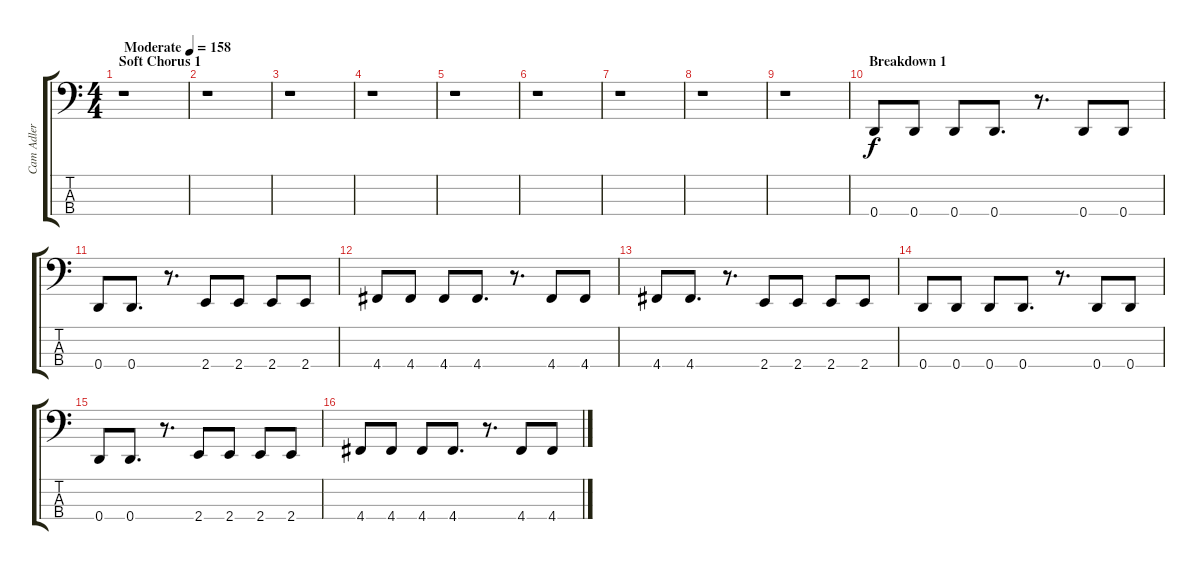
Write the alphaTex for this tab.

\track ("Cam Adler" "Cam Adler") {instrument electricbassfinger}
\staff {score tabs}
\tuning (G2 D2 A1 D1) {hide}
\ts (4 4)
\section ("" "Soft Chorus 1")
\tempo (158 "Moderate")
\clef f4
\ks c
r.1{dy f instrument electricbassfinger} |
r.1 |
r.1 |
r.1 |
r.1 |
r.1 |
r.1 |
r.1 |
r.1 |
\section ("" "Breakdown 1")
0.4.8 0.4.8 0.4.8 0.4.8{d} r.8{d} 0.4.8 0.4.8 |
0.4.8 0.4.8{d} r.8{d} 2.4.8 2.4.8 2.4.8 2.4.8 |
4.4.8 4.4.8 4.4.8 4.4.8{d} r.8{d} 4.4.8 4.4.8 |
4.4.8 4.4.8{d} r.8{d} 2.4.8 2.4.8 2.4.8 2.4.8 |
0.4.8 0.4.8 0.4.8 0.4.8{d} r.8{d} 0.4.8 0.4.8 |
0.4.8 0.4.8{d} r.8{d} 2.4.8 2.4.8 2.4.8 2.4.8 |
4.4.8 4.4.8 4.4.8 4.4.8{d} r.8{d} 4.4.8 4.4.8
